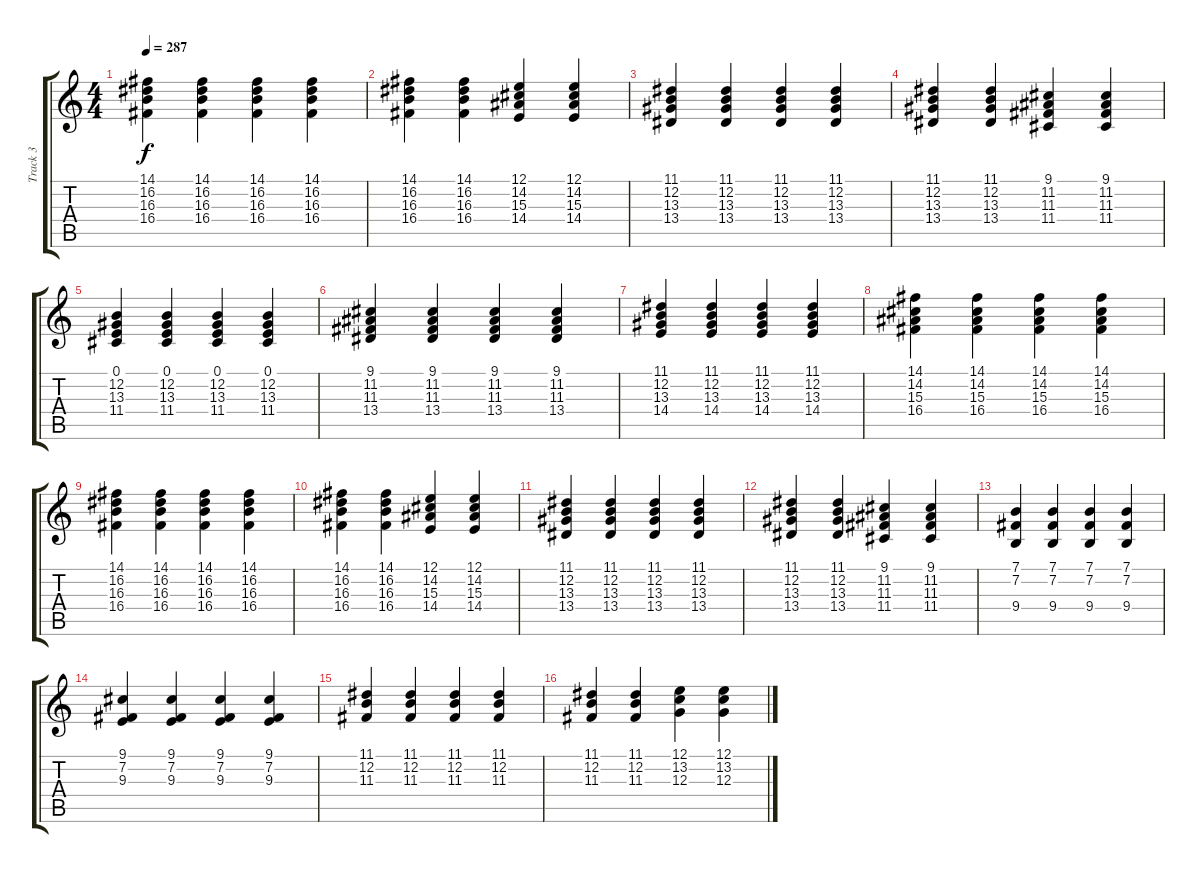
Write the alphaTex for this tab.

\track ("Track 3" "Track 3") {instrument acousticgrandpiano}
\staff {score tabs}
\tuning (E4 B3 G3 D3 A2 E2) {hide}
\ts (4 4)
\tempo 287
\clef g2
\ks c
(14.1 16.2 16.3 16.4).4{dy f} (14.1 16.2 16.3 16.4).4 (14.1 16.2 16.3 16.4).4 (14.1 16.2 16.3 16.4).4 |
(14.1 16.2 16.3 16.4).4 (14.1 16.2 16.3 16.4).4 (12.1 14.2 15.3 14.4).4 (12.1 14.2 15.3 14.4).4 |
(11.1 12.2 13.3 13.4).4 (11.1 12.2 13.3 13.4).4 (11.1 12.2 13.3 13.4).4 (11.1 12.2 13.3 13.4).4 |
(11.1 12.2 13.3 13.4).4 (11.1 12.2 13.3 13.4).4 (9.1 11.2 11.3 11.4).4 (9.1 11.2 11.3 11.4).4 |
(0.1 12.2 13.3 11.4).4 (0.1 12.2 13.3 11.4).4 (0.1 12.2 13.3 11.4).4 (0.1 12.2 13.3 11.4).4 |
(9.1 11.2 11.3 13.4).4 (9.1 11.2 11.3 13.4).4 (9.1 11.2 11.3 13.4).4 (9.1 11.2 11.3 13.4).4 |
(11.1 12.2 13.3 14.4).4 (11.1 12.2 13.3 14.4).4 (11.1 12.2 13.3 14.4).4 (11.1 12.2 13.3 14.4).4 |
(14.1 14.2 15.3 16.4).4 (14.1 14.2 15.3 16.4).4 (14.1 14.2 15.3 16.4).4 (14.1 14.2 15.3 16.4).4 |
(14.1 16.2 16.3 16.4).4 (14.1 16.2 16.3 16.4).4 (14.1 16.2 16.3 16.4).4 (14.1 16.2 16.3 16.4).4 |
(14.1 16.2 16.3 16.4).4 (14.1 16.2 16.3 16.4).4 (12.1 14.2 15.3 14.4).4 (12.1 14.2 15.3 14.4).4 |
(11.1 12.2 13.3 13.4).4 (11.1 12.2 13.3 13.4).4 (11.1 12.2 13.3 13.4).4 (11.1 12.2 13.3 13.4).4 |
(11.1 12.2 13.3 13.4).4 (11.1 12.2 13.3 13.4).4 (9.1 11.2 11.3 11.4).4 (9.1 11.2 11.3 11.4).4 |
(7.1 7.2 9.4).4 (7.1 7.2 9.4).4 (7.1 7.2 9.4).4 (7.1 7.2 9.4).4 |
(9.1 7.2 9.3).4 (9.1 7.2 9.3).4 (9.1 7.2 9.3).4 (9.1 7.2 9.3).4 |
(11.1 12.2 11.3).4 (11.1 12.2 11.3).4 (11.1 12.2 11.3).4 (11.1 12.2 11.3).4 |
(11.1 12.2 11.3).4 (11.1 12.2 11.3).4 (12.1 13.2 12.3).4 (12.1 13.2 12.3).4
